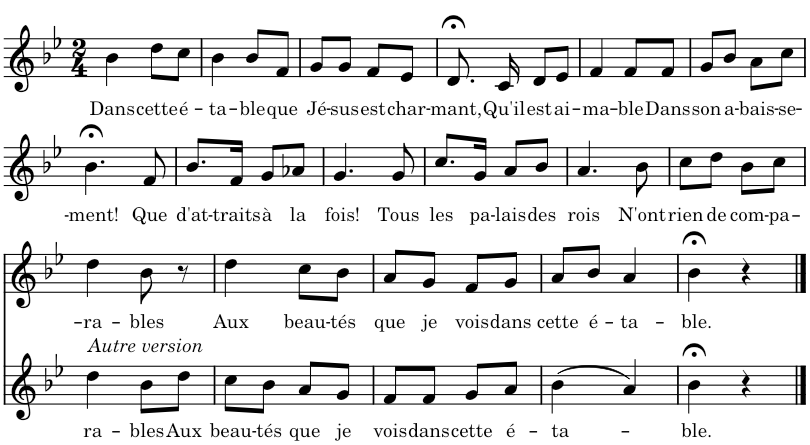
**kern	**text	**kern	**text
*part2	*part2	*part1	*part1
*staff2	*staff2	*staff1	*staff1
*I"Voix	*	*I"1	*
*I'Vx.	*	*	*
*stria5	*	*	*
*clefG2	*	*clefG2	*
*k[b-e-]	*	*k[b-e-]	*
*M2/4	*	*M2/4	*
=1	=1	=1	=1
!	!	!	!LO:LY:b
2r	.	4b-\	Dans
!	!	!	!LO:LY:b
.	.	8dd\L	cette
!	!	!	!LO:LY:b
.	.	8cc\J	é-
=2	=2	=2	=2
!	!	!	!LO:LY:b
2r	.	4b-\	-ta-
!	!	!	!LO:LY:b
.	.	8b-/L	-ble
!	!	!	!LO:LY:b
.	.	8f/J	que
=3	=3	=3	=3
!	!	!	!LO:LY:b
2r	.	8g/L	Jé-
!	!	!	!LO:LY:b
.	.	8g/J	-sus
!	!	!	!LO:LY:b
.	.	8f/L	est
!	!	!	!LO:LY:b
.	.	8e-/J	char-
=4	=4	=4	=4
!	!	!	!LO:LY:b
2r	.	8.d;</	-mant,
!	!	!	!LO:LY:b
.	.	16c/	Qu'il
!	!	!	!LO:LY:b
.	.	8d/L	est
!	!	!	!LO:LY:b
.	.	8e-/J	ai-
=5	=5	=5	=5
!	!	!	!LO:LY:b
2r	.	4f/	-ma-
!	!	!	!LO:LY:b
.	.	8f/L	-ble
!	!	!	!LO:LY:b
.	.	8f/J	Dans
=6	=6	=6	=6
!	!	!	!LO:LY:b
2r	.	8g/L	son
!	!	!	!LO:LY:b
.	.	8b-/J	a-
!	!	!	!LO:LY:b
.	.	8a\L	-bais-
!	!	!	!LO:LY:b
.	.	8cc\J	-se-
!!LO:LB:g=z
=7	=7	=7	=7
!	!	!	!LO:LY:b
2r	.	4.b-;<\	-ment!
!	!	!	!LO:LY:b
.	.	8f/	Que
=8	=8	=8	=8
!	!	!	!LO:LY:b
2r	.	8.b-/L	d'at-
!	!	!	!LO:LY:b
.	.	16f/Jk	-traits
!	!	!	!LO:LY:b
.	.	8g/L	à
!	!	!	!LO:LY:b
.	.	8a-X/J	la
=9	=9	=9	=9
!	!	!	!LO:LY:b
2r	.	4.g/	fois!
!	!	!	!LO:LY:b
.	.	8g/	Tous
=10	=10	=10	=10
!	!	!	!LO:LY:b
2r	.	8.cc/L	les
!	!	!	!LO:LY:b
.	.	16g/Jk	pa-
!	!	!	!LO:LY:b
.	.	8a/L	-lais
!	!	!	!LO:LY:b
.	.	8b-/J	des
=11	=11	=11	=11
!	!	!	!LO:LY:b
2r	.	4.a/	rois
!	!	!	!LO:LY:b
.	.	8b-\	N'ont
=12	=12	=12	=12
!	!	!	!LO:LY:b
2r	.	8cc\L	rien
!	!	!	!LO:LY:b
.	.	8dd\J	de
!	!	!	!LO:LY:b
.	.	8b-\L	com-
!	!	!	!LO:LY:b
.	.	8cc\J	-pa-
!!LO:LB:g=z
=13	=13	=13	=13
!LO:TX:a:i:t=Autre version	!	!	!
!	!LO:LY:b	!	!LO:LY:b
4dd\	-ra-	4dd\	-ra-
!	!LO:LY:b	!	!LO:LY:b
8b-\L	-bles	8b-\	-bles
!	!LO:LY:b	!	!
8dd\J	Aux	8r	.
=14	=14	=14	=14
!	!LO:LY:b	!	!LO:LY:b
8cc\L	beau-	4dd\	Aux
!	!LO:LY:b	!	!
8b-\J	-tés	.	.
!	!LO:LY:b	!	!LO:LY:b
8a/L	que	8cc\L	beau-
!	!LO:LY:b	!	!LO:LY:b
8g/J	je	8b-\J	-tés
=15	=15	=15	=15
!	!LO:LY:b	!	!LO:LY:b
8f/L	vois	8a/L	que
!	!LO:LY:b	!	!LO:LY:b
8f/J	dans	8g/J	je
!	!LO:LY:b	!	!LO:LY:b
8g/L	cette	8f/L	vois
!	!LO:LY:b	!	!LO:LY:b
8a/J	é-	8g/J	dans
=16	=16	=16	=16
!	!LO:LY:b	!	!LO:LY:b
(4b-\	-ta-	8a/L	cette
!	!	!	!LO:LY:b
.	.	8b-/J	é-
!	!	!	!LO:LY:b
4a/)	.	4a/	-ta-
=17	=17	=17	=17
!	!LO:LY:b	!	!LO:LY:b
4b-;<\	-ble.	4b-;<\	-ble.
4r	.	4r	.
==	==	==	==
*-	*-	*-	*-
